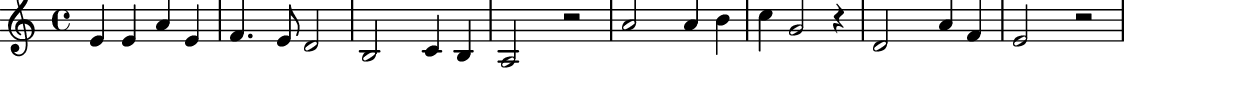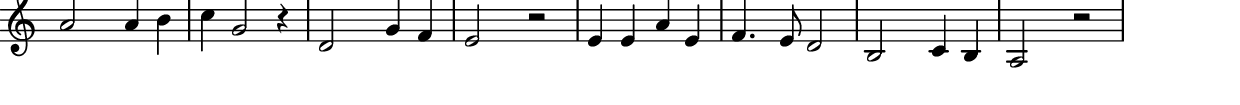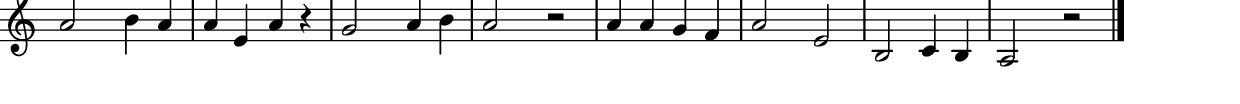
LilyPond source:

% MusicXML to Lilypond converter by Kovi

% Analyzing...
% 1 parts
% 1 Staff
% forceBassClefActive = 
melody = {
% 69 notes in the part
% 1 voices

\new Staff
\new Voice {
% 69 notes
% 24 mesaures

% Measure 1
\clef "treble"
\key c \major
\time 4/4 
e'4 e'4 a'4 e'4 
% Measure 2
f'4. e'8 d'2 
% Measure 3
b2 c'4 b4 
% Measure 4
a2 r2 
% Measure 5
a'2 a'4 b'4 
% Measure 6
c''4 g'2 r4 
% Measure 7
d'2 a'4 f'4 
% Measure 8
e'2 r2 
% Measure 9
\break
a'2 a'4 b'4 
% Measure 10
c''4 g'2 r4 
% Measure 11
d'2 g'4 f'4 
% Measure 12
e'2 r2 
% Measure 13
e'4 e'4 a'4 e'4 
% Measure 14
f'4. e'8 d'2 
% Measure 15
b2 c'4 b4 
% Measure 16
a2 r2 
% Measure 17
\break
a'2 b'4 a'4 
% Measure 18
a'4 e'4 a'4 r4 
% Measure 19
g'2 a'4 b'4 
% Measure 20
a'2 r2 
% Measure 21
a'4 a'4 g'4 f'4 
% Measure 22
a'2 e'2 
% Measure 23
b2 c'4 b4 
% Measure 24
a2 r2 \bar "|." 
} % voice
} % melody


harmonies = \chordmode {
% 22 chords
\germanChords
a4:m s4 s4 s4 d4:m s4 s4 s4 e4 s4 s4 s4 a4:m s4 s4 s4 a4:m s4 s4 s4 g4 s4 s4 s4 d4:m s4 s4 s4 a4:m s4 s4 s4 a4:m s4 s4 s4 g4 s4 s4 s4 d4:m s4 s4 s4 a4:m s4 s4 s4 a4:m s4 s4 s4 d4:m s4 s4 s4 e4 s4 s4 s4 a4:m s4 s4 s4 a4:m s4 s4 s4 s4 s4 s4 s4 e4 s4 s4 s4 a4:m s4 s4 s4 a4:m s4 s4 s4 e4 s4 s4 s4 s4 s4 s4 s4 a4:m
}

\include "../../definitions.ly"
